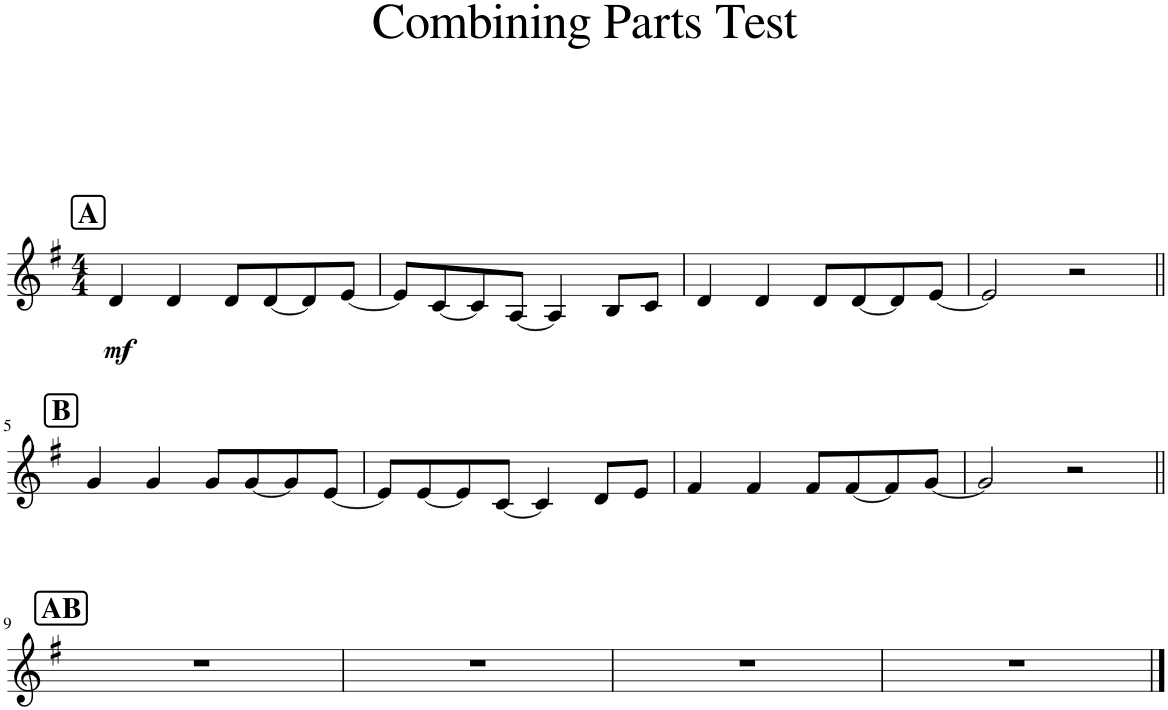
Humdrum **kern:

**kern	**dynam
*part1	*part1
*staff1	*staff1
*I"Piano	*
*I'Pno.	*
*clefG2	*
*k[f#]	*
*M4/4	*
!!LO:REH:place=s1:a:B:cj:fs=14:t=A
=1	=1
!	!LO:DY:b
4d/	mf
4d/	.
8d/L	.
[8d/	.
8d/]	.
[8e/J	.
=2	=2
8e/L]	.
[8c/	.
8c/]	.
[8A/J	.
4A/]	.
8B/L	.
8c/J	.
=3	=3
4d/	.
4d/	.
8d/L	.
[8d/	.
8d/]	.
[8e/J	.
=4	=4
2e/]	.
2r	.
!!LO:LB:g=z
!!LO:REH:place=s1:a:B:cj:fs=14:t=B
=5||	=5||
4g/	.
4g/	.
8g/L	.
[8g/	.
8g/]	.
[8e/J	.
=6	=6
8e/L]	.
[8e/	.
8e/]	.
[8c/J	.
4c/]	.
8d/L	.
8e/J	.
=7	=7
4f#/	.
4f#/	.
8f#/L	.
[8f#/	.
8f#/]	.
[8g/J	.
=8	=8
2g/]	.
2r	.
!!LO:LB:g=z
!!LO:REH:place=s1:a:B:cj:fs=14:t=AB
=9||	=9||
1r	.
=10	=10
1r	.
=11	=11
1r	.
=12	=12
1r	.
==	==
*-	*-
